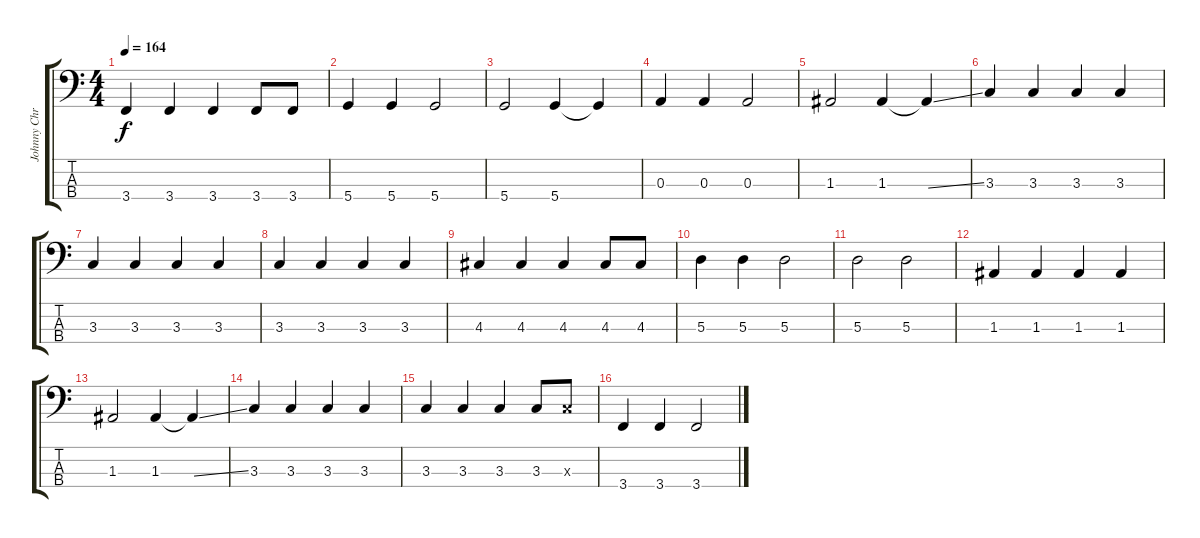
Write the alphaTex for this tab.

\track ("Johnny Christ (Bass)" "Johnny Chr") {instrument electricbasspick}
\staff {score tabs}
\tuning (G2 D2 A1 D1) {hide}
\ts (4 4)
\tempo 164
\clef f4
\ks c
3.4.4{dy f} 3.4.4 3.4.4 3.4.8 3.4.8 |
5.4.4 5.4.4 5.4.2 |
5.4.2 5.4.4 5.4{t}.4 |
0.3.4 0.3.4 0.3.2 |
1.3.2 1.3.4 1.3{ss t}.4 |
3.3.4 3.3.4 3.3.4 3.3.4 |
3.3.4 3.3.4 3.3.4 3.3.4 |
3.3.4 3.3.4 3.3.4 3.3.4 |
4.3.4 4.3.4 4.3.4 4.3.8 4.3.8 |
5.3.4 5.3.4 5.3.2 |
5.3.2 5.3.2 |
1.3.4 1.3.4 1.3.4 1.3.4 |
1.3.2 1.3.4 1.3{ss t}.4 |
3.3.4 3.3.4 3.3.4 3.3.4 |
3.3.4 3.3.4 3.3.4 3.3.8 3.3{x}.8 |
3.4.4 3.4.4 3.4.2
